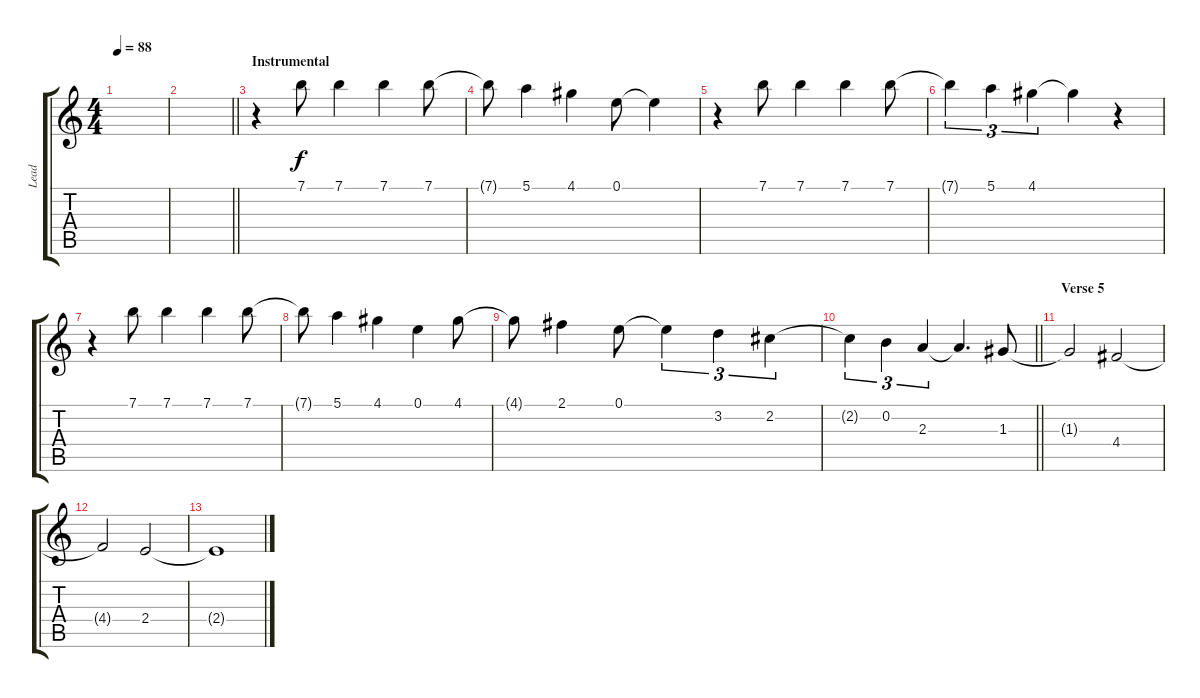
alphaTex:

\track ("Lead" "Lead") {instrument distortionguitar}
\staff {score tabs}
\tuning (E4 B3 G3 D3 A2 E2) {hide}
\ts (4 4)
\tempo 88
\clef g2
\ks c
|
\barLineRight lightlight
|
\section ("" "Instrumental")
r.4 7.1.8 7.1.4 7.1.4 7.1.8 |
7.1{t}.8 5.1.4 4.1.4 0.1.8 0.1{t}.4 |
r.4 7.1.8 7.1.4 7.1.4 7.1.8 |
7.1{t}.4{tu (3 2)} 5.1.4{tu (3 2)} 4.1.4{tu (3 2)} 4.1{t}.4 r.4 |
r.4 7.1.8 7.1.4 7.1.4 7.1.8 |
7.1{t}.8 5.1.4 4.1.4 0.1.4 4.1.8 |
4.1{t}.8 2.1.4 0.1.8 0.1{t}.4{tu (3 2)} 3.2.4{tu (3 2)} 2.2.4{tu (3 2)} |
\barLineRight lightlight
2.2{t}.4{tu (3 2)} 0.2.4{tu (3 2)} 2.3.4{tu (3 2) volume 1} 2.3{t}.4{d} 1.3.8 |
\section ("" "Verse 5")
1.3{t}.2 4.4.2 |
4.4{t}.2 2.4.2 |
2.4{t}.1
